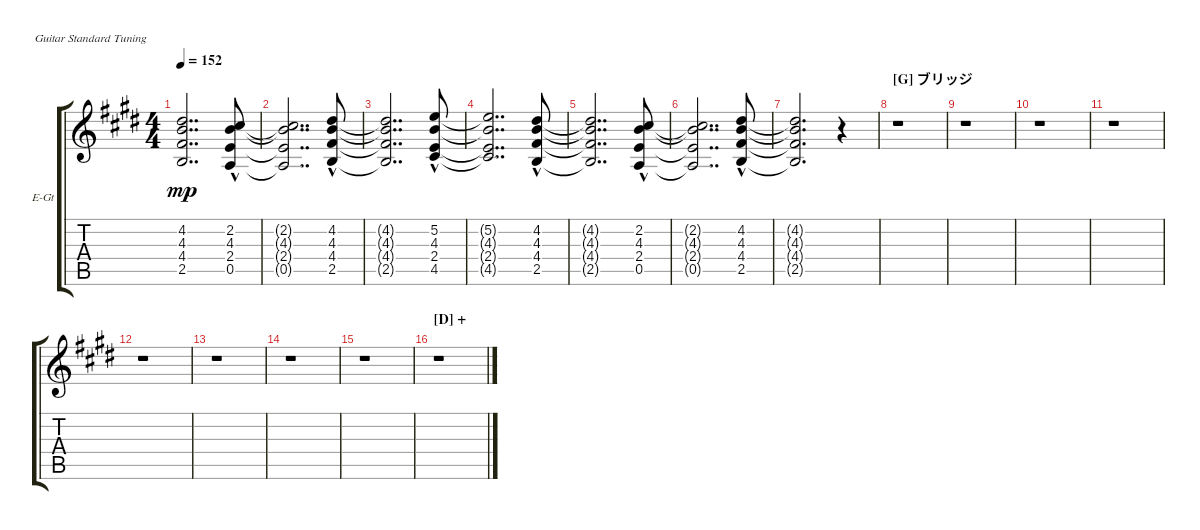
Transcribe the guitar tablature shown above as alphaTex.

\bracketExtendMode groupsimilarinstruments
\firstSystemTrackNameOrientation horizontal
\otherSystemsTrackNameOrientation horizontal
\track ("Nobuo Delay" "E-Gt") {instrument overdrivenguitar}
\staff {score tabs}
\tuning (E4 B3 G3 D3 A2 E2)
\ts (4 4)
\tempo 152
\clef g2
\ks e
(2.5{t} 4.4{t} 4.3{t} 4.2{t}).2{dd dy mp} (0.5{hac} 2.4{hac} 2.2{hac} 4.3{hac}).8 |
(2.2{t} 4.3{t} 2.4{t} 0.5{t}).2{dd} (2.5{hac} 4.4{hac} 4.3{hac} 4.2{hac}).8 |
(2.5{t} 4.4{t} 4.3{t} 4.2{t}).2{dd} (4.5{hac} 2.4{hac} 5.2{hac} 4.3{hac}).8 |
(4.5{t} 2.4{t} 4.3{t} 5.2{t}).2{dd} (2.5{hac} 4.4{hac} 4.2{hac} 4.3{hac}).8 |
(2.5{t} 4.4{t} 4.3{t} 4.2{t}).2{dd} (0.5{hac} 2.4{hac} 2.2{hac} 4.3{hac}).8 |
(2.2{t} 4.3{t} 2.4{t} 0.5{t}).2{dd} (2.5{hac} 4.4{hac} 4.3{hac} 4.2{hac}).8 |
(2.5{t} 4.4{t} 4.3{t} 4.2{t}).2{d} r.4 |
\section ("G" "ブリッジ")
r.1 |
r.1 |
r.1 |
r.1 |
r.1 |
r.1 |
r.1 |
r.1 |
\section ("D" "+")
r.1
